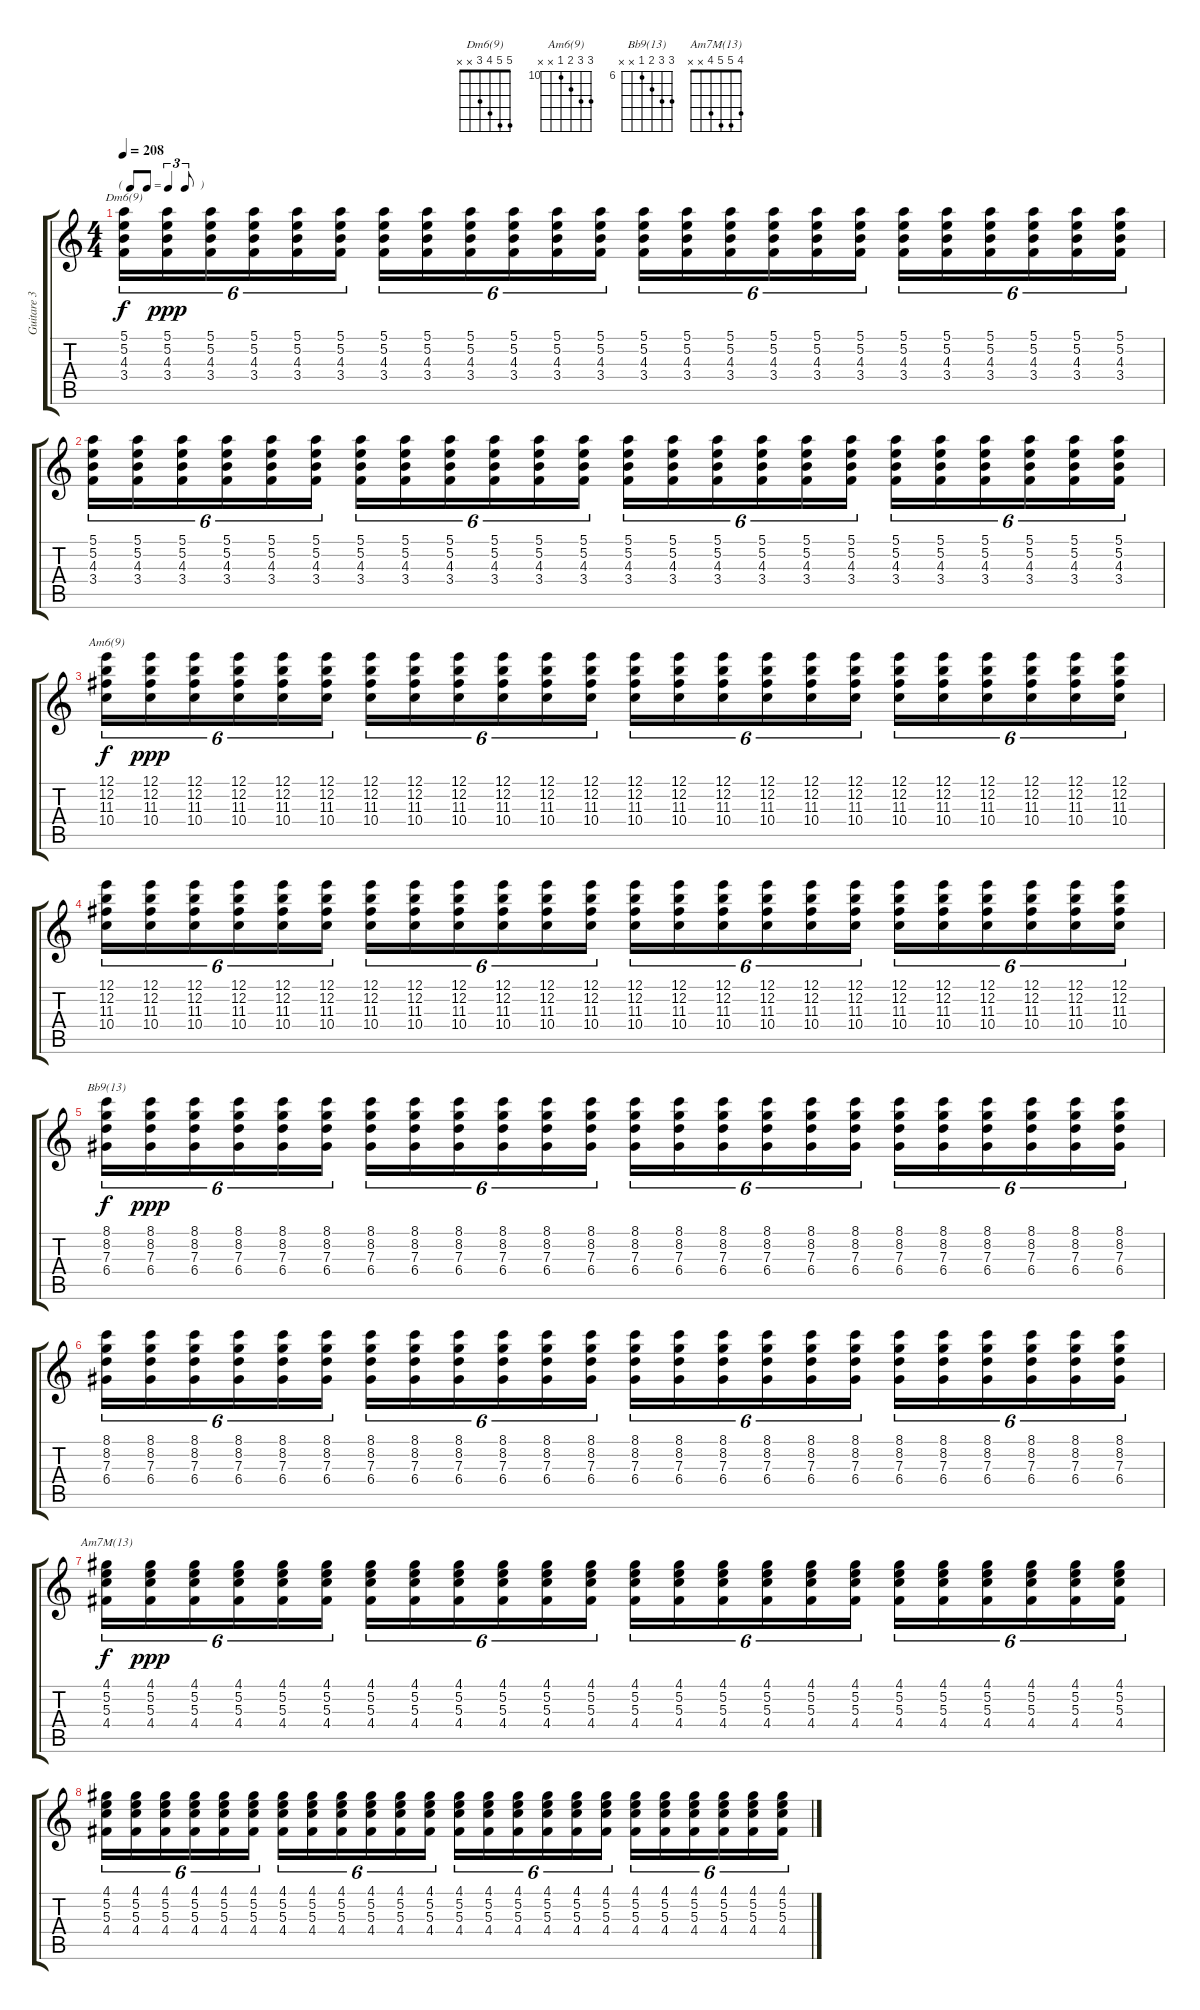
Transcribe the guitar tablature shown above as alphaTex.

\track ("Guitare 3" "Guitare 3") {instrument acousticguitarsteel}
\staff {score tabs}
\tuning (E4 B3 G3 D3 A2 E2) {hide}
\chord ("Dm6(9)" 5 5 4 3 x x)
\chord ("Am6(9)" 12 12 11 10 x x) {firstfret 10}
\chord ("Bb9(13)" 8 8 7 6 x x) {firstfret 6}
\chord ("Am7M(13)" 4 5 5 4 x x)
\ts (4 4)
\tf triplet8th
\tempo 208
\clef g2
\ks c
(5.1 5.2 4.3 3.4).16{tu (6 4) ch "Dm6(9)" dy f} (5.1 5.2 4.3 3.4).16{tu (6 4) dy ppp} (5.1 5.2 4.3 3.4).16{tu (6 4)} (5.1 5.2 4.3 3.4).16{tu (6 4)} (5.1 5.2 4.3 3.4).16{tu (6 4)} (5.1 5.2 4.3 3.4).16{tu (6 4)} (5.1 5.2 4.3 3.4).16{tu (6 4)} (5.1 5.2 4.3 3.4).16{tu (6 4)} (5.1 5.2 4.3 3.4).16{tu (6 4)} (5.1 5.2 4.3 3.4).16{tu (6 4)} (5.1 5.2 4.3 3.4).16{tu (6 4)} (5.1 5.2 4.3 3.4).16{tu (6 4)} (5.1 5.2 4.3 3.4).16{tu (6 4)} (5.1 5.2 4.3 3.4).16{tu (6 4)} (5.1 5.2 4.3 3.4).16{tu (6 4)} (5.1 5.2 4.3 3.4).16{tu (6 4)} (5.1 5.2 4.3 3.4).16{tu (6 4)} (5.1 5.2 4.3 3.4).16{tu (6 4)} (5.1 5.2 4.3 3.4).16{tu (6 4)} (5.1 5.2 4.3 3.4).16{tu (6 4)} (5.1 5.2 4.3 3.4).16{tu (6 4)} (5.1 5.2 4.3 3.4).16{tu (6 4)} (5.1 5.2 4.3 3.4).16{tu (6 4)} (5.1 5.2 4.3 3.4).16{tu (6 4)} |
(5.1 5.2 4.3 3.4).16{tu (6 4)} (5.1 5.2 4.3 3.4).16{tu (6 4)} (5.1 5.2 4.3 3.4).16{tu (6 4)} (5.1 5.2 4.3 3.4).16{tu (6 4)} (5.1 5.2 4.3 3.4).16{tu (6 4)} (5.1 5.2 4.3 3.4).16{tu (6 4)} (5.1 5.2 4.3 3.4).16{tu (6 4)} (5.1 5.2 4.3 3.4).16{tu (6 4)} (5.1 5.2 4.3 3.4).16{tu (6 4)} (5.1 5.2 4.3 3.4).16{tu (6 4)} (5.1 5.2 4.3 3.4).16{tu (6 4)} (5.1 5.2 4.3 3.4).16{tu (6 4)} (5.1 5.2 4.3 3.4).16{tu (6 4)} (5.1 5.2 4.3 3.4).16{tu (6 4)} (5.1 5.2 4.3 3.4).16{tu (6 4)} (5.1 5.2 4.3 3.4).16{tu (6 4)} (5.1 5.2 4.3 3.4).16{tu (6 4)} (5.1 5.2 4.3 3.4).16{tu (6 4)} (5.1 5.2 4.3 3.4).16{tu (6 4)} (5.1 5.2 4.3 3.4).16{tu (6 4)} (5.1 5.2 4.3 3.4).16{tu (6 4)} (5.1 5.2 4.3 3.4).16{tu (6 4)} (5.1 5.2 4.3 3.4).16{tu (6 4)} (5.1 5.2 4.3 3.4).16{tu (6 4)} |
(12.1 12.2 11.3 10.4).16{tu (6 4) ch "Am6(9)" dy f} (12.1 12.2 11.3 10.4).16{tu (6 4) dy ppp} (12.1 12.2 11.3 10.4).16{tu (6 4)} (12.1 12.2 11.3 10.4).16{tu (6 4)} (12.1 12.2 11.3 10.4).16{tu (6 4)} (12.1 12.2 11.3 10.4).16{tu (6 4)} (12.1 12.2 11.3 10.4).16{tu (6 4)} (12.1 12.2 11.3 10.4).16{tu (6 4)} (12.1 12.2 11.3 10.4).16{tu (6 4)} (12.1 12.2 11.3 10.4).16{tu (6 4)} (12.1 12.2 11.3 10.4).16{tu (6 4)} (12.1 12.2 11.3 10.4).16{tu (6 4)} (12.1 12.2 11.3 10.4).16{tu (6 4)} (12.1 12.2 11.3 10.4).16{tu (6 4)} (12.1 12.2 11.3 10.4).16{tu (6 4)} (12.1 12.2 11.3 10.4).16{tu (6 4)} (12.1 12.2 11.3 10.4).16{tu (6 4)} (12.1 12.2 11.3 10.4).16{tu (6 4)} (12.1 12.2 11.3 10.4).16{tu (6 4)} (12.1 12.2 11.3 10.4).16{tu (6 4)} (12.1 12.2 11.3 10.4).16{tu (6 4)} (12.1 12.2 11.3 10.4).16{tu (6 4)} (12.1 12.2 11.3 10.4).16{tu (6 4)} (12.1 12.2 11.3 10.4).16{tu (6 4)} |
(12.1 12.2 11.3 10.4).16{tu (6 4)} (12.1 12.2 11.3 10.4).16{tu (6 4)} (12.1 12.2 11.3 10.4).16{tu (6 4)} (12.1 12.2 11.3 10.4).16{tu (6 4)} (12.1 12.2 11.3 10.4).16{tu (6 4)} (12.1 12.2 11.3 10.4).16{tu (6 4)} (12.1 12.2 11.3 10.4).16{tu (6 4)} (12.1 12.2 11.3 10.4).16{tu (6 4)} (12.1 12.2 11.3 10.4).16{tu (6 4)} (12.1 12.2 11.3 10.4).16{tu (6 4)} (12.1 12.2 11.3 10.4).16{tu (6 4)} (12.1 12.2 11.3 10.4).16{tu (6 4)} (12.1 12.2 11.3 10.4).16{tu (6 4)} (12.1 12.2 11.3 10.4).16{tu (6 4)} (12.1 12.2 11.3 10.4).16{tu (6 4)} (12.1 12.2 11.3 10.4).16{tu (6 4)} (12.1 12.2 11.3 10.4).16{tu (6 4)} (12.1 12.2 11.3 10.4).16{tu (6 4)} (12.1 12.2 11.3 10.4).16{tu (6 4)} (12.1 12.2 11.3 10.4).16{tu (6 4)} (12.1 12.2 11.3 10.4).16{tu (6 4)} (12.1 12.2 11.3 10.4).16{tu (6 4)} (12.1 12.2 11.3 10.4).16{tu (6 4)} (12.1 12.2 11.3 10.4).16{tu (6 4)} |
(8.1 8.2 7.3 6.4).16{tu (6 4) ch "Bb9(13)" dy f} (8.1 8.2 7.3 6.4).16{tu (6 4) dy ppp} (8.1 8.2 7.3 6.4).16{tu (6 4)} (8.1 8.2 7.3 6.4).16{tu (6 4)} (8.1 8.2 7.3 6.4).16{tu (6 4)} (8.1 8.2 7.3 6.4).16{tu (6 4)} (8.1 8.2 7.3 6.4).16{tu (6 4)} (8.1 8.2 7.3 6.4).16{tu (6 4)} (8.1 8.2 7.3 6.4).16{tu (6 4)} (8.1 8.2 7.3 6.4).16{tu (6 4)} (8.1 8.2 7.3 6.4).16{tu (6 4)} (8.1 8.2 7.3 6.4).16{tu (6 4)} (8.1 8.2 7.3 6.4).16{tu (6 4)} (8.1 8.2 7.3 6.4).16{tu (6 4)} (8.1 8.2 7.3 6.4).16{tu (6 4)} (8.1 8.2 7.3 6.4).16{tu (6 4)} (8.1 8.2 7.3 6.4).16{tu (6 4)} (8.1 8.2 7.3 6.4).16{tu (6 4)} (8.1 8.2 7.3 6.4).16{tu (6 4)} (8.1 8.2 7.3 6.4).16{tu (6 4)} (8.1 8.2 7.3 6.4).16{tu (6 4)} (8.1 8.2 7.3 6.4).16{tu (6 4)} (8.1 8.2 7.3 6.4).16{tu (6 4)} (8.1 8.2 7.3 6.4).16{tu (6 4)} |
(8.1 8.2 7.3 6.4).16{tu (6 4)} (8.1 8.2 7.3 6.4).16{tu (6 4)} (8.1 8.2 7.3 6.4).16{tu (6 4)} (8.1 8.2 7.3 6.4).16{tu (6 4)} (8.1 8.2 7.3 6.4).16{tu (6 4)} (8.1 8.2 7.3 6.4).16{tu (6 4)} (8.1 8.2 7.3 6.4).16{tu (6 4)} (8.1 8.2 7.3 6.4).16{tu (6 4)} (8.1 8.2 7.3 6.4).16{tu (6 4)} (8.1 8.2 7.3 6.4).16{tu (6 4)} (8.1 8.2 7.3 6.4).16{tu (6 4)} (8.1 8.2 7.3 6.4).16{tu (6 4)} (8.1 8.2 7.3 6.4).16{tu (6 4)} (8.1 8.2 7.3 6.4).16{tu (6 4)} (8.1 8.2 7.3 6.4).16{tu (6 4)} (8.1 8.2 7.3 6.4).16{tu (6 4)} (8.1 8.2 7.3 6.4).16{tu (6 4)} (8.1 8.2 7.3 6.4).16{tu (6 4)} (8.1 8.2 7.3 6.4).16{tu (6 4)} (8.1 8.2 7.3 6.4).16{tu (6 4)} (8.1 8.2 7.3 6.4).16{tu (6 4)} (8.1 8.2 7.3 6.4).16{tu (6 4)} (8.1 8.2 7.3 6.4).16{tu (6 4)} (8.1 8.2 7.3 6.4).16{tu (6 4)} |
(4.1 5.2 5.3 4.4).16{tu (6 4) ch "Am7M(13)" dy f} (4.1 5.2 5.3 4.4).16{tu (6 4) dy ppp} (4.1 5.2 5.3 4.4).16{tu (6 4)} (4.1 5.2 5.3 4.4).16{tu (6 4)} (4.1 5.2 5.3 4.4).16{tu (6 4)} (4.1 5.2 5.3 4.4).16{tu (6 4)} (4.1 5.2 5.3 4.4).16{tu (6 4)} (4.1 5.2 5.3 4.4).16{tu (6 4)} (4.1 5.2 5.3 4.4).16{tu (6 4)} (4.1 5.2 5.3 4.4).16{tu (6 4)} (4.1 5.2 5.3 4.4).16{tu (6 4)} (4.1 5.2 5.3 4.4).16{tu (6 4)} (4.1 5.2 5.3 4.4).16{tu (6 4)} (4.1 5.2 5.3 4.4).16{tu (6 4)} (4.1 5.2 5.3 4.4).16{tu (6 4)} (4.1 5.2 5.3 4.4).16{tu (6 4)} (4.1 5.2 5.3 4.4).16{tu (6 4)} (4.1 5.2 5.3 4.4).16{tu (6 4)} (4.1 5.2 5.3 4.4).16{tu (6 4)} (4.1 5.2 5.3 4.4).16{tu (6 4)} (4.1 5.2 5.3 4.4).16{tu (6 4)} (4.1 5.2 5.3 4.4).16{tu (6 4)} (4.1 5.2 5.3 4.4).16{tu (6 4)} (4.1 5.2 5.3 4.4).16{tu (6 4)} |
(4.1 5.2 5.3 4.4).16{tu (6 4)} (4.1 5.2 5.3 4.4).16{tu (6 4)} (4.1 5.2 5.3 4.4).16{tu (6 4)} (4.1 5.2 5.3 4.4).16{tu (6 4)} (4.1 5.2 5.3 4.4).16{tu (6 4)} (4.1 5.2 5.3 4.4).16{tu (6 4)} (4.1 5.2 5.3 4.4).16{tu (6 4)} (4.1 5.2 5.3 4.4).16{tu (6 4)} (4.1 5.2 5.3 4.4).16{tu (6 4)} (4.1 5.2 5.3 4.4).16{tu (6 4)} (4.1 5.2 5.3 4.4).16{tu (6 4)} (4.1 5.2 5.3 4.4).16{tu (6 4)} (4.1 5.2 5.3 4.4).16{tu (6 4)} (4.1 5.2 5.3 4.4).16{tu (6 4)} (4.1 5.2 5.3 4.4).16{tu (6 4)} (4.1 5.2 5.3 4.4).16{tu (6 4)} (4.1 5.2 5.3 4.4).16{tu (6 4)} (4.1 5.2 5.3 4.4).16{tu (6 4)} (4.1 5.2 5.3 4.4).16{tu (6 4)} (4.1 5.2 5.3 4.4).16{tu (6 4)} (4.1 5.2 5.3 4.4).16{tu (6 4)} (4.1 5.2 5.3 4.4).16{tu (6 4)} (4.1 5.2 5.3 4.4).16{tu (6 4)} (4.1 5.2 5.3 4.4).16{tu (6 4)}
